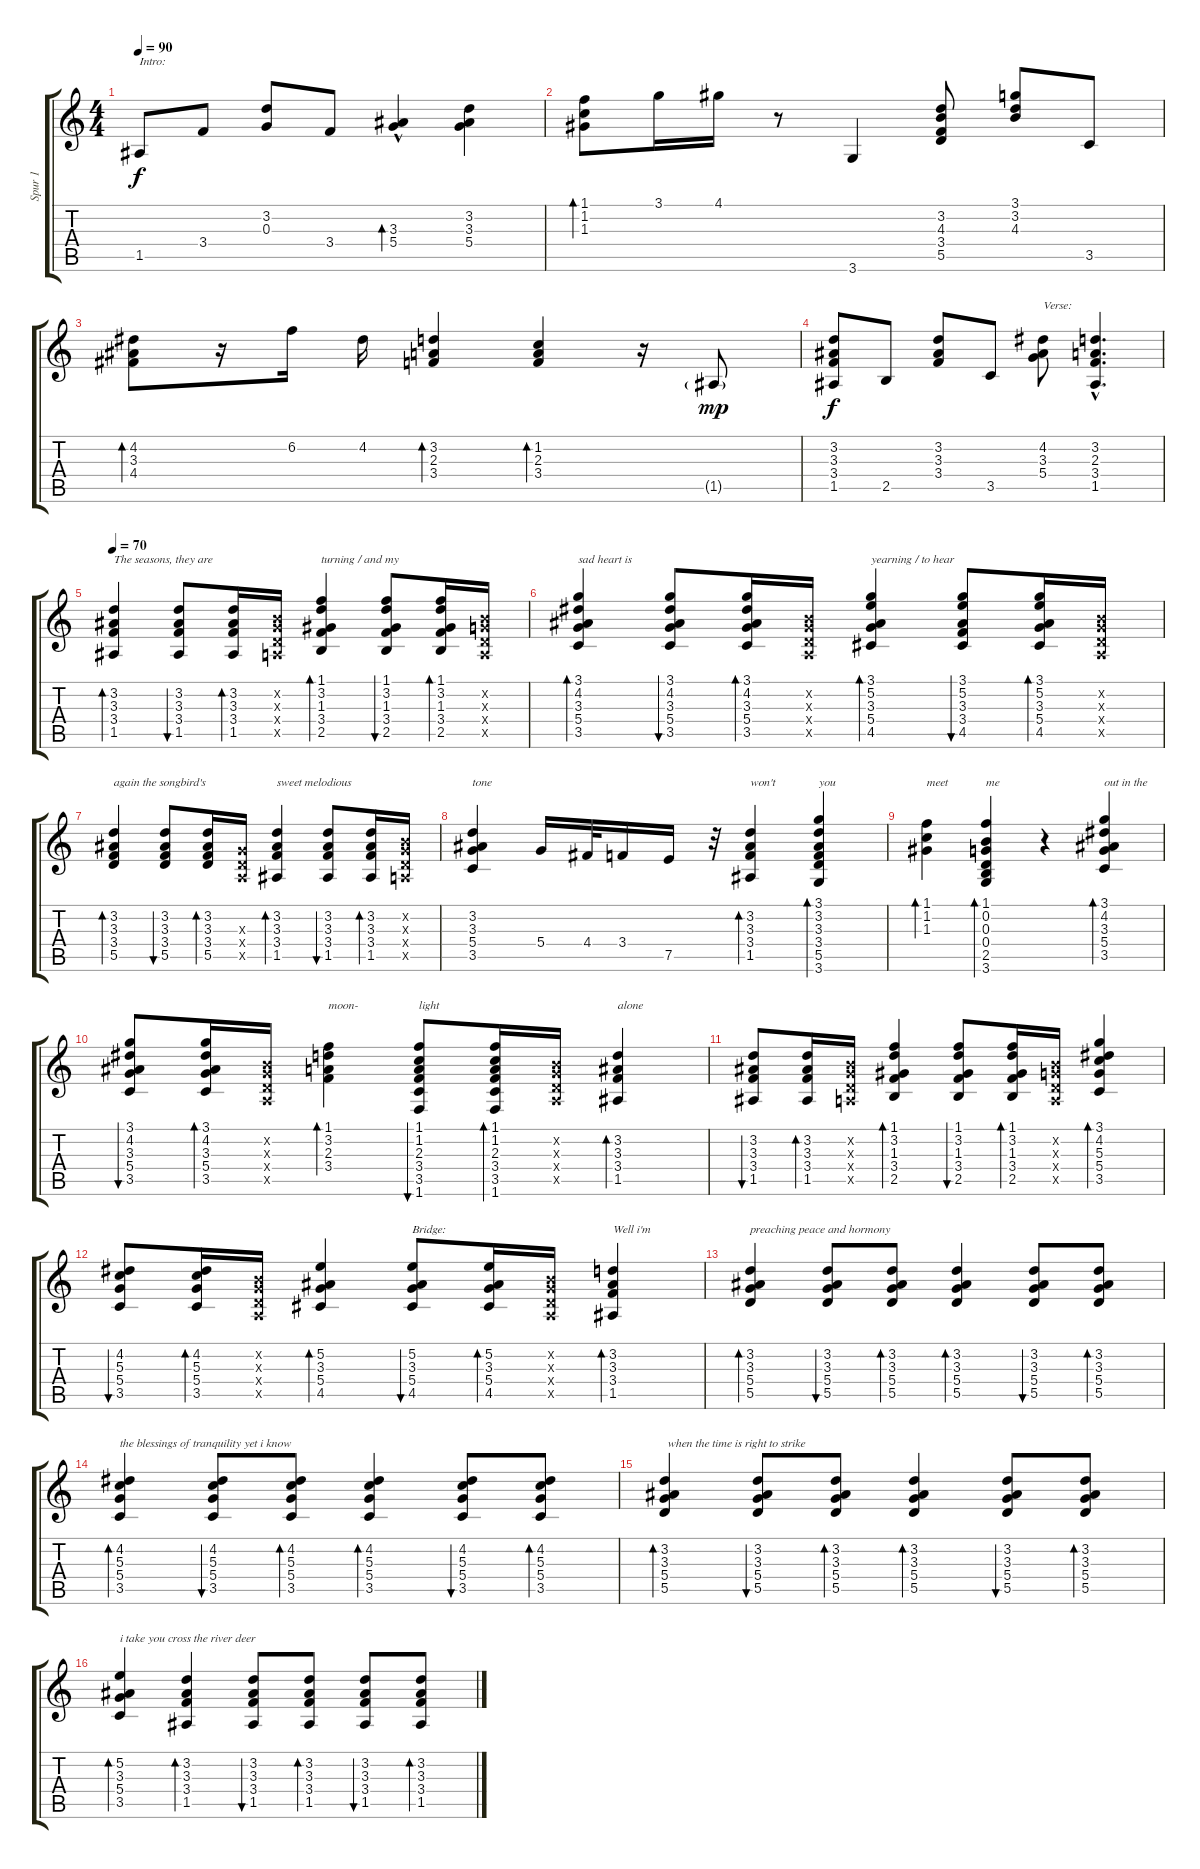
\track ("Spur 1" "Spur 1") {instrument acousticguitarnylon}
\staff {score tabs}
\tuning (E4 B3 G3 D3 A2 E2) {hide}
\ts (4 4)
\tempo 90
\clef g2
\ks c
1.5.8{txt "Intro:" dy f instrument acousticguitarnylon} 3.4.8 (3.2 0.3).8 3.4.8 (3.3{hac} 5.4{hac}).4{bd 240} (3.2 3.3 5.4).4 |
(1.1 1.2 1.3).8{bd 240} 3.1.16 4.1.16 r.8 3.6.4 (3.2 4.3 3.4 5.5).8 (3.1 3.2 4.3).8 3.5.8 |
(4.2 3.3 4.4).8{bd 240} r.16 6.2.16 4.2.16 (3.2 2.3 3.4).4{bd 240} (1.2 2.3 3.4).4{bd 240} r.16 1.5{g}.8{dy mp} |
(3.2 3.3 3.4 1.5).8{dy f} 2.5.8 (3.2 3.3 3.4).8 3.5.8 (4.2 3.3 5.4).8{txt "Verse:"} (3.2{hac} 2.3{hac} 3.4{hac} 1.5{hac}).4{d} |
\tempo 70
(3.2 3.3 3.4 1.5).4{bd 60 txt "The seasons, they are "} (3.2 3.3 3.4 1.5).8{bu 30} (3.2 3.3 3.4 1.5).16{bd 30} (0.2{x} 0.3{x} 0.4{x} 0.5{x}).16 (1.1 3.2 1.3 3.4 2.5).4{bd 30 txt "turning / and my"} (1.1 3.2 1.3 3.4 2.5).8{bu 30} (1.1 3.2 1.3 3.4 2.5).16{bd 30} (0.2{x} 0.3{x} 0.4{x} 0.5{x}).16 |
(3.1 4.2 3.3 5.4 3.5).4{bd 30 txt "sad heart is "} (3.1 4.2 3.3 5.4 3.5).8{bu 30} (3.1 4.2 3.3 5.4 3.5).16{bd 30} (0.2{x} 0.3{x} 0.4{x} 0.5{x}).16 (3.1 5.2 3.3 5.4 4.5).4{bd 30 txt "yearning / to hear"} (3.1 5.2 3.3 3.4 4.5).8{bu 30} (3.1 5.2 3.3 5.4 4.5).16{bd 30} (0.2{x} 0.3{x} 0.4{x} 0.5{x}).16 |
(3.2 3.3 3.4 5.5).4{bd 30 txt "again the songbird's"} (3.2 3.3 3.4 5.5).8{bu 30} (3.2 3.3 3.4 5.5).16{bd 30} (0.3{x} 0.4{x} 0.5{x}).16 (3.2 3.3 3.4 1.5).4{bd 30 txt "sweet melodious"} (3.2 3.3 3.4 1.5).8{bu 30} (3.2 3.3 3.4 1.5).16{bd 30} (0.2{x} 0.3{x} 0.4{x} 0.5{x}).16 |
(3.2 3.3 5.4 3.5).4{txt "tone"} 5.4.16 4.4.32 3.4.16 7.5.16 r.32 (3.2 3.3 3.4 1.5).4{bd 120 txt "won't"} (3.1 3.2 3.3 3.4 5.5 3.6).4{bd 120 txt "you"} |
(1.1 1.2 1.3).4{bd 120 txt "meet"} (1.1 0.2 0.3 0.4 2.5 3.6).4{bd 120 txt "me"} r.4 (3.1 4.2 3.3 5.4 3.5).4{bd 60 txt "out in the "} |
(3.1 4.2 3.3 5.4 3.5).8{bu 60} (3.1 4.2 3.3 5.4 3.5).16{bd 60} (0.2{x} 0.3{x} 0.4{x} 0.5{x}).16 (1.1 3.2 2.3 3.4).4{bd 60 txt "moon-"} (1.1 1.2 2.3 3.4 3.5 1.6).8{bu 60 txt "light"} (1.1 1.2 2.3 3.4 3.5 1.6).16{bd 60} (0.2{x} 0.3{x} 0.4{x} 0.5{x}).16 (3.2 3.3 3.4 1.5).4{bd 240 txt "alone"} |
(3.2 3.3 3.4 1.5).8{bu 60} (3.2 3.3 3.4 1.5).16{bd 60} (0.2{x} 0.3{x} 0.4{x} 0.5{x}).16 (1.1 3.2 1.3 3.4 2.5).4{bd 60} (1.1 3.2 1.3 3.4 2.5).8{bu 60} (1.1 3.2 1.3 3.4 2.5).16{bd 60} (0.2{x} 0.3{x} 0.4{x} 0.5{x}).16 (3.1 4.2 5.3 5.4 3.5).4{bd 240} |
(4.2 5.3 5.4 3.5).8{bu 60} (4.2 5.3 5.4 3.5).16{bd 60} (0.2{x} 0.3{x} 0.4{x} 0.5{x}).16 (5.2 3.3 5.4 4.5).4{bd 60} (5.2 3.3 5.4 4.5).8{bu 60 txt "Bridge:"} (5.2 3.3 5.4 4.5).16{bd 60} (0.2{x} 0.3{x} 0.4{x} 0.5{x}).16 (3.2 3.3 3.4 1.5).4{bd 240 txt "Well i'm"} |
(3.2 3.3 5.4 5.5).4{bd 60 txt "preaching peace and hormony"} (3.2 3.3 5.4 5.5).8{bu 30} (3.2 3.3 5.4 5.5).8{bd 30} (3.2 3.3 5.4 5.5).4{bd 30} (3.2 3.3 5.4 5.5).8{bu 30} (3.2 3.3 5.4 5.5).8{bd 30} |
(4.2 5.3 5.4 3.5).4{bd 60 txt "the blessings of tranquility yet i know"} (4.2 5.3 5.4 3.5).8{bu 30} (4.2 5.3 5.4 3.5).8{bd 30} (4.2 5.3 5.4 3.5).4{bd 30} (4.2 5.3 5.4 3.5).8{bu 30} (4.2 5.3 5.4 3.5).8{bd 30} |
(3.2 3.3 5.4 5.5).4{bd 60 txt " when the time is right to strike"} (3.2 3.3 5.4 5.5).8{bu 30} (3.2 3.3 5.4 5.5).8{bd 30} (3.2 3.3 5.4 5.5).4{bd 30} (3.2 3.3 5.4 5.5).8{bu 30} (3.2 3.3 5.4 5.5).8{bd 30} |
(5.2 3.3 5.4 3.5).4{bd 240 txt "i take you cross the river deer"} (3.2 3.3 3.4 1.5).4{bd 60} (3.2 3.3 3.4 1.5).8{bu 60} (3.2 3.3 3.4 1.5).8{bd 60} (3.2 3.3 3.4 1.5).8{bu 60} (3.2 3.3 3.4 1.5).8{bd 60}
